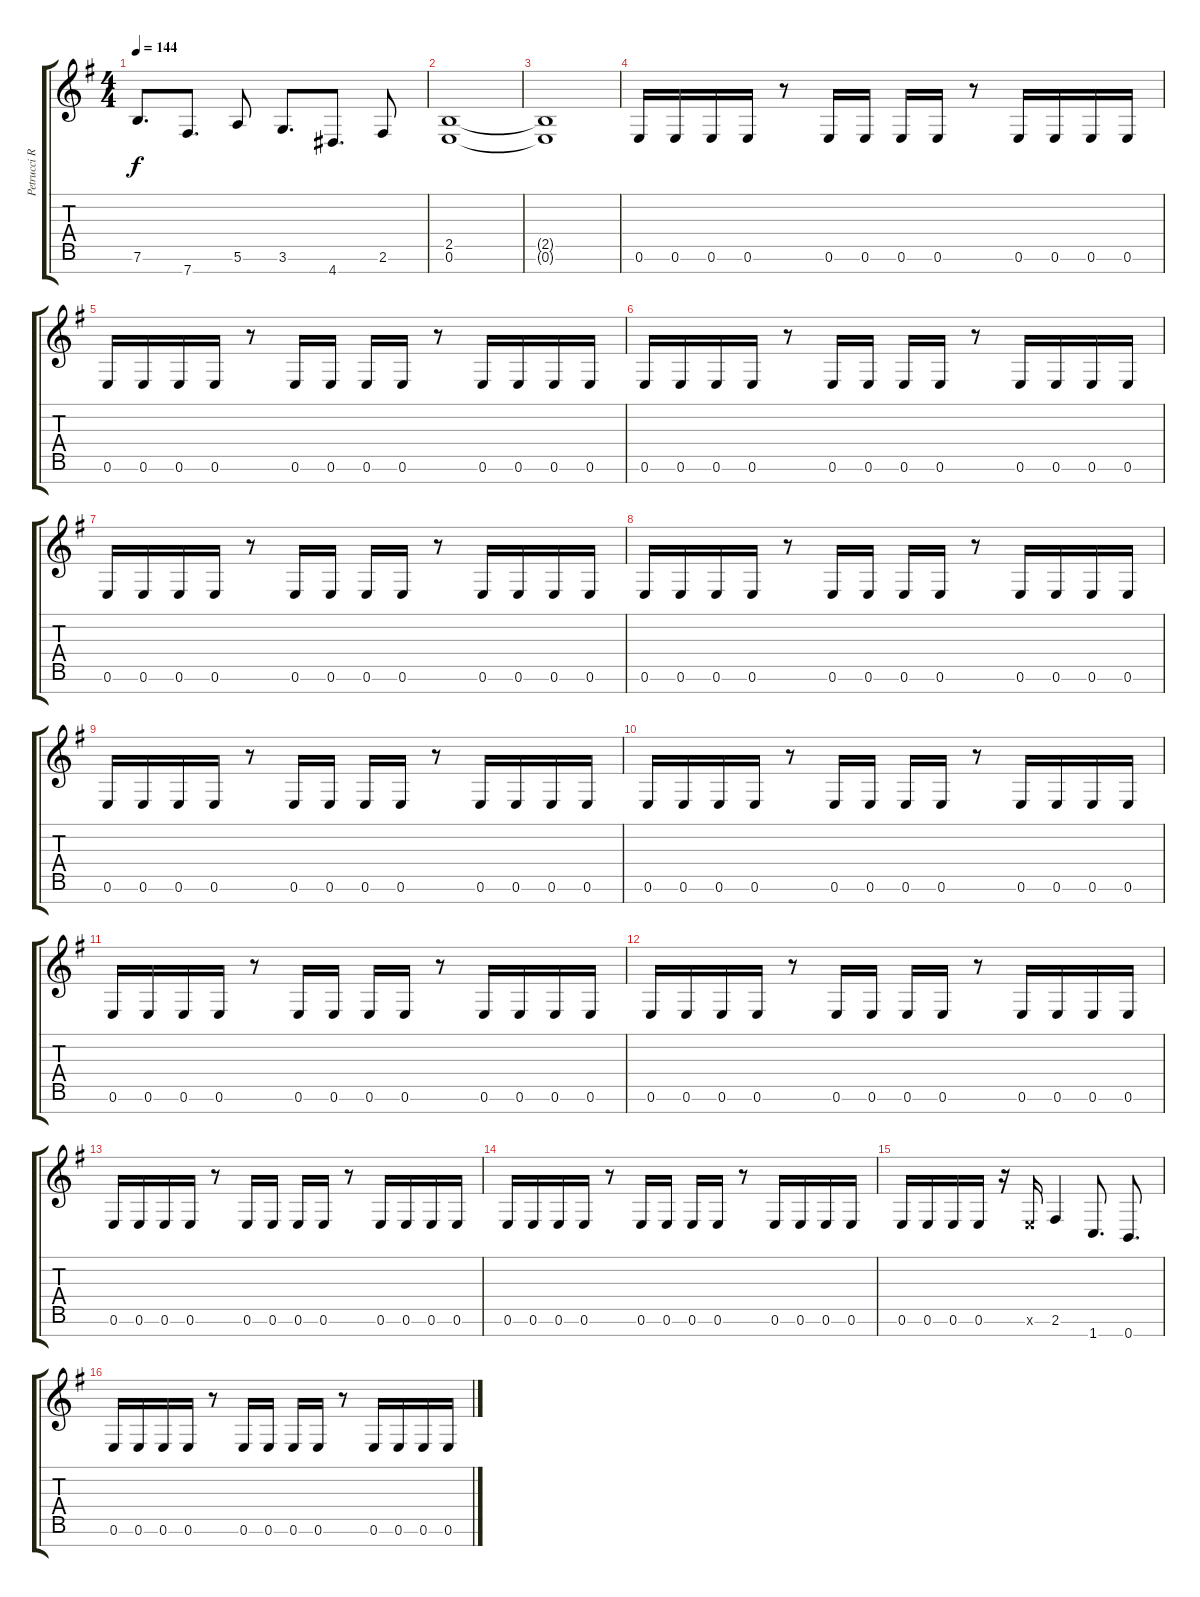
\track ("Petrucci Rhythm" "Petrucci R") {instrument distortionguitar}
\staff {score tabs}
\tuning (E4 B3 G3 D3 A2 E2 B1) {hide}
\ts (4 4)
\tempo 144
\clef g2
\ks eminor
7.6.8{d dy f} 7.7.8{d} 5.6.8 3.6.8{d} 4.7.8{d} 2.6.8 |
(2.5 0.6).1 |
(2.5{t} 0.6{t}).1 |
0.6.16 0.6.16 0.6.16 0.6.16 r.8 0.6.16 0.6.16 0.6.16 0.6.16 r.8 0.6.16 0.6.16 0.6.16 0.6.16 |
0.6.16 0.6.16 0.6.16 0.6.16 r.8 0.6.16 0.6.16 0.6.16 0.6.16 r.8 0.6.16 0.6.16 0.6.16 0.6.16 |
0.6.16 0.6.16 0.6.16 0.6.16 r.8 0.6.16 0.6.16 0.6.16 0.6.16 r.8 0.6.16 0.6.16 0.6.16 0.6.16 |
0.6.16 0.6.16 0.6.16 0.6.16 r.8 0.6.16 0.6.16 0.6.16 0.6.16 r.8 0.6.16 0.6.16 0.6.16 0.6.16 |
0.6.16 0.6.16 0.6.16 0.6.16 r.8 0.6.16 0.6.16 0.6.16 0.6.16 r.8 0.6.16 0.6.16 0.6.16 0.6.16 |
0.6.16 0.6.16 0.6.16 0.6.16 r.8 0.6.16 0.6.16 0.6.16 0.6.16 r.8 0.6.16 0.6.16 0.6.16 0.6.16 |
0.6.16 0.6.16 0.6.16 0.6.16 r.8 0.6.16 0.6.16 0.6.16 0.6.16 r.8 0.6.16 0.6.16 0.6.16 0.6.16 |
0.6.16 0.6.16 0.6.16 0.6.16 r.8 0.6.16 0.6.16 0.6.16 0.6.16 r.8 0.6.16 0.6.16 0.6.16 0.6.16 |
0.6.16 0.6.16 0.6.16 0.6.16 r.8 0.6.16 0.6.16 0.6.16 0.6.16 r.8 0.6.16 0.6.16 0.6.16 0.6.16 |
0.6.16 0.6.16 0.6.16 0.6.16 r.8 0.6.16 0.6.16 0.6.16 0.6.16 r.8 0.6.16 0.6.16 0.6.16 0.6.16 |
0.6.16 0.6.16 0.6.16 0.6.16 r.8 0.6.16 0.6.16 0.6.16 0.6.16 r.8 0.6.16 0.6.16 0.6.16 0.6.16 |
0.6.16 0.6.16 0.6.16 0.6.16 r.16 0.6{x}.16 2.6.4 1.7.8{d} 0.7.8{d} |
0.6.16 0.6.16 0.6.16 0.6.16 r.8 0.6.16 0.6.16 0.6.16 0.6.16 r.8 0.6.16 0.6.16 0.6.16 0.6.16
